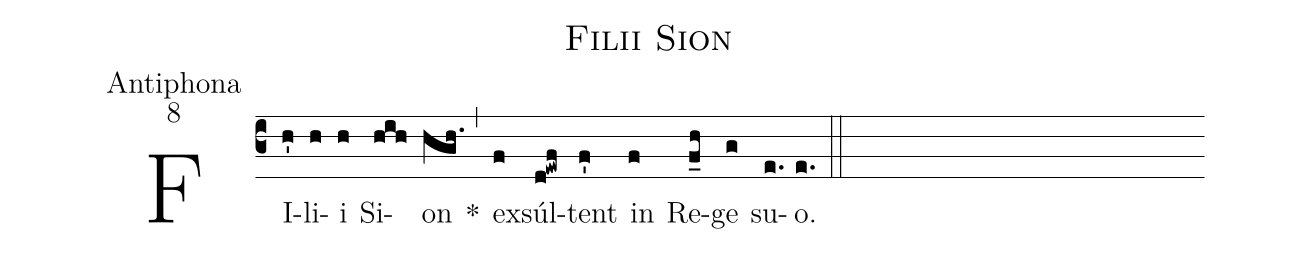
name:Filii Sion;
office-part:Antiphona;
mode:8;
%%
(c3) FI(h')li(h)i(h) Si(hih)on(hgh.) *(,) ex(f)súl(d!ewf)tent(f') in(f) Re(f_h)ge(g) su(e.)o.(e.) (::)
